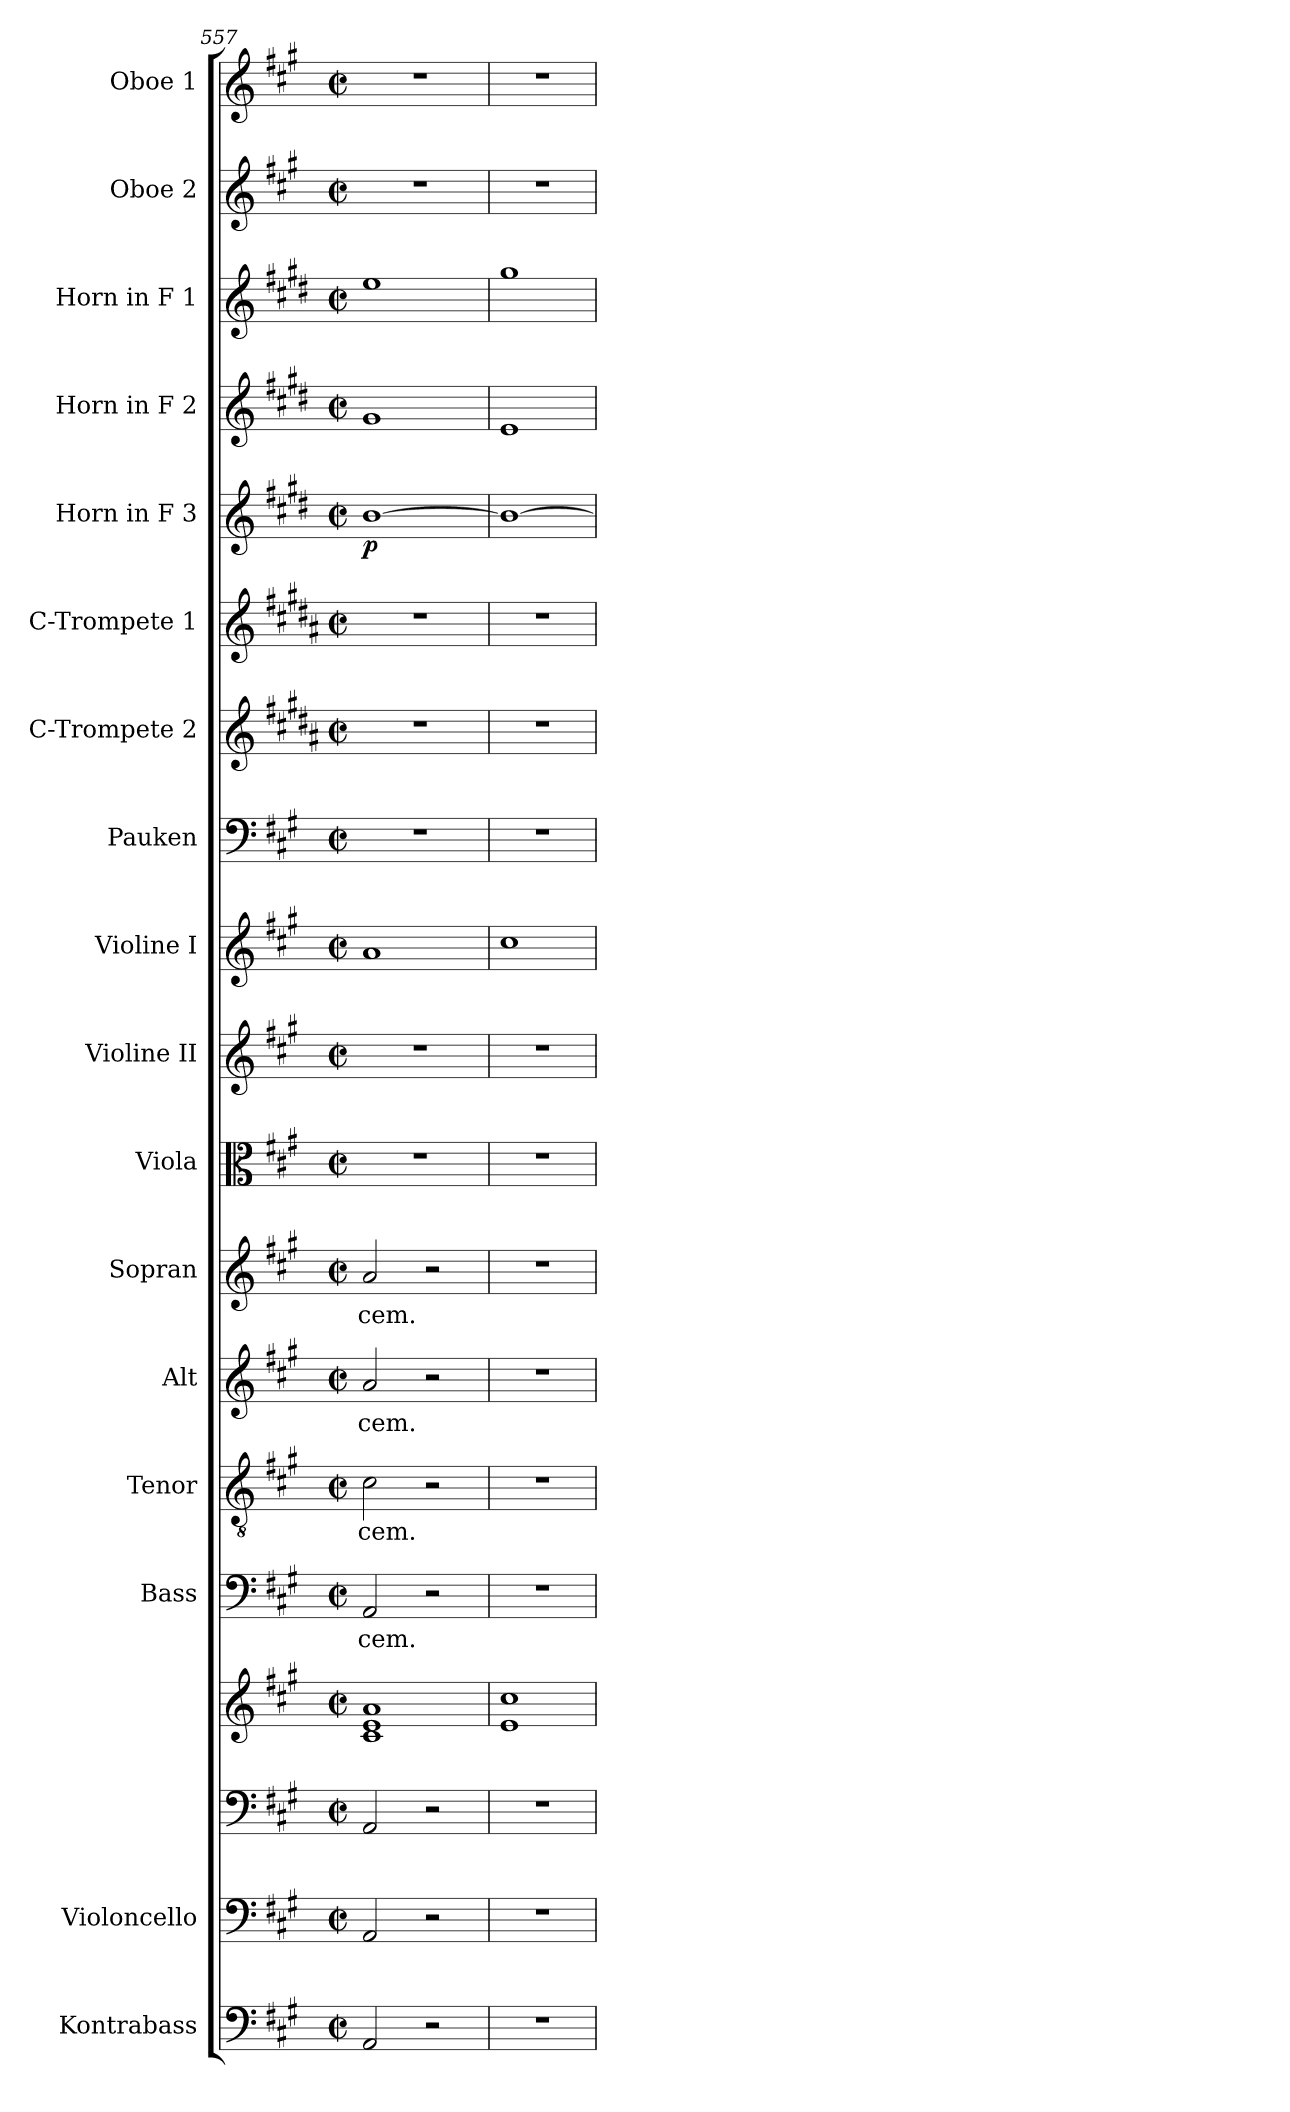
**kern	**kern	**kern	**kern	**kern	**text	**kern	**text	**kern	**text	**kern	**text	**kern	**kern	**kern	**kern	**kern	**kern	**kern	**dynam	**kern	**kern	**kern	**kern
*part18	*part17	*part16	*part16	*part15	*part15	*part14	*part14	*part13	*part13	*part12	*part12	*part11	*part10	*part9	*part8	*part7	*part6	*part5	*part5	*part4	*part3	*part2	*part1
*staff19	*staff18	*staff17	*staff16	*staff15	*staff15	*staff14	*staff14	*staff13	*staff13	*staff12	*staff12	*staff11	*staff10	*staff9	*staff8	*staff7	*staff6	*staff5	*staff5	*staff4	*staff3	*staff2	*staff1
*I"Kontrabass	*I"Violoncello	*	*	*I"Bass	*	*I"Tenor	*	*I"Alt	*	*I"Sopran	*	*I"Viola	*I"Violine II	*I"Violine I	*I"Pauken	*I"C-Trompete 2	*I"C-Trompete 1	*I"Horn in F 3	*	*I"Horn in F 2	*I"Horn in F 1	*I"Oboe 2	*I"Oboe 1
*I'Kb.	*I'Vc.	*	*	*I'B.	*	*I'T.	*	*I'A.	*	*I'S.	*	*I'Vla.	*I'Vl. II	*I'Vl. I	*I'Pk.	*I'C Trp. 2	*I'C Trp. 1	*	*	*	*	*I'Ob. 2	*I'Ob. 1
*clefF4	*clefF4	*clefF4	*clefG2	*clefF4	*	*clefGv2	*	*clefG2	*	*clefG2	*	*clefC3	*clefG2	*clefG2	*clefF4	*clefG2	*clefG2	*clefG2	*	*clefG2	*clefG2	*clefG2	*clefG2
*ITrd7c12	*	*	*	*	*	*	*	*	*	*	*	*	*	*	*	*ITrd1c2	*ITrd1c2	*ITrd4c7	*	*ITrd4c7	*ITrd4c7	*	*
*k[f#c#g#]	*k[f#c#g#]	*k[f#c#g#]	*k[f#c#g#]	*k[f#c#g#]	*	*k[f#c#g#]	*	*k[f#c#g#]	*	*k[f#c#g#]	*	*k[f#c#g#]	*k[f#c#g#]	*k[f#c#g#]	*k[f#c#g#]	*k[f#c#g#]	*k[f#c#g#]	*k[f#c#g#]	*	*k[f#c#g#]	*k[f#c#g#]	*k[f#c#g#]	*k[f#c#g#]
*A:	*A:	*A:	*A:	*A:	*	*A:	*	*A:	*	*A:	*	*A:	*A:	*A:	*A:	*A:	*A:	*A:	*	*A:	*A:	*A:	*A:
*M2/2	*M2/2	*M2/2	*M2/2	*M2/2	*	*M2/2	*	*M2/2	*	*M2/2	*	*M2/2	*M2/2	*M2/2	*M2/2	*M2/2	*M2/2	*M2/2	*	*M2/2	*M2/2	*M2/2	*M2/2
*met(c|)	*met(c|)	*met(c|)	*met(c|)	*met(c|)	*	*met(c|)	*	*met(c|)	*	*met(c|)	*	*met(c|)	*met(c|)	*met(c|)	*met(c|)	*met(c|)	*met(c|)	*met(c|)	*	*met(c|)	*met(c|)	*met(c|)	*met(c|)
=557	=557	=557	=557	=557	=557	=557	=557	=557	=557	=557	=557	=557	=557	=557	=557	=557	=557	=557	=557	=557	=557	=557	=557
!	!	!	!	!	!LO:LY:b	!	!LO:LY:b	!	!LO:LY:b	!	!LO:LY:b	!	!	!	!	!	!	!	!LO:DY:b	!	!	!	!
2AAA/	2AA/	2AA/	1c# 1e 1a	2AA/	-cem.	2c#\	-cem.	2a/	-cem.	2a/	-cem.	1r	1r	1a	1r	1r	1r	[1e	p	1c#	1a	1r	1r
2r	2r	2r	.	2r	.	2r	.	2r	.	2r	.	.	.	.	.	.	.	.	.	.	.	.	.
=558	=558	=558	=558	=558	=558	=558	=558	=558	=558	=558	=558	=558	=558	=558	=558	=558	=558	=558	=558	=558	=558	=558	=558
1r	1r	1r	1e 1cc#	1r	.	1r	.	1r	.	1r	.	1r	1r	1cc#	1r	1r	1r	1e_	.	1A	1cc#	1r	1r
=	=	=	=	=	=	=	=	=	=	=	=	=	=	=	=	=	=	=	=	=	=	=	=
*-	*-	*-	*-	*-	*-	*-	*-	*-	*-	*-	*-	*-	*-	*-	*-	*-	*-	*-	*-	*-	*-	*-	*-
